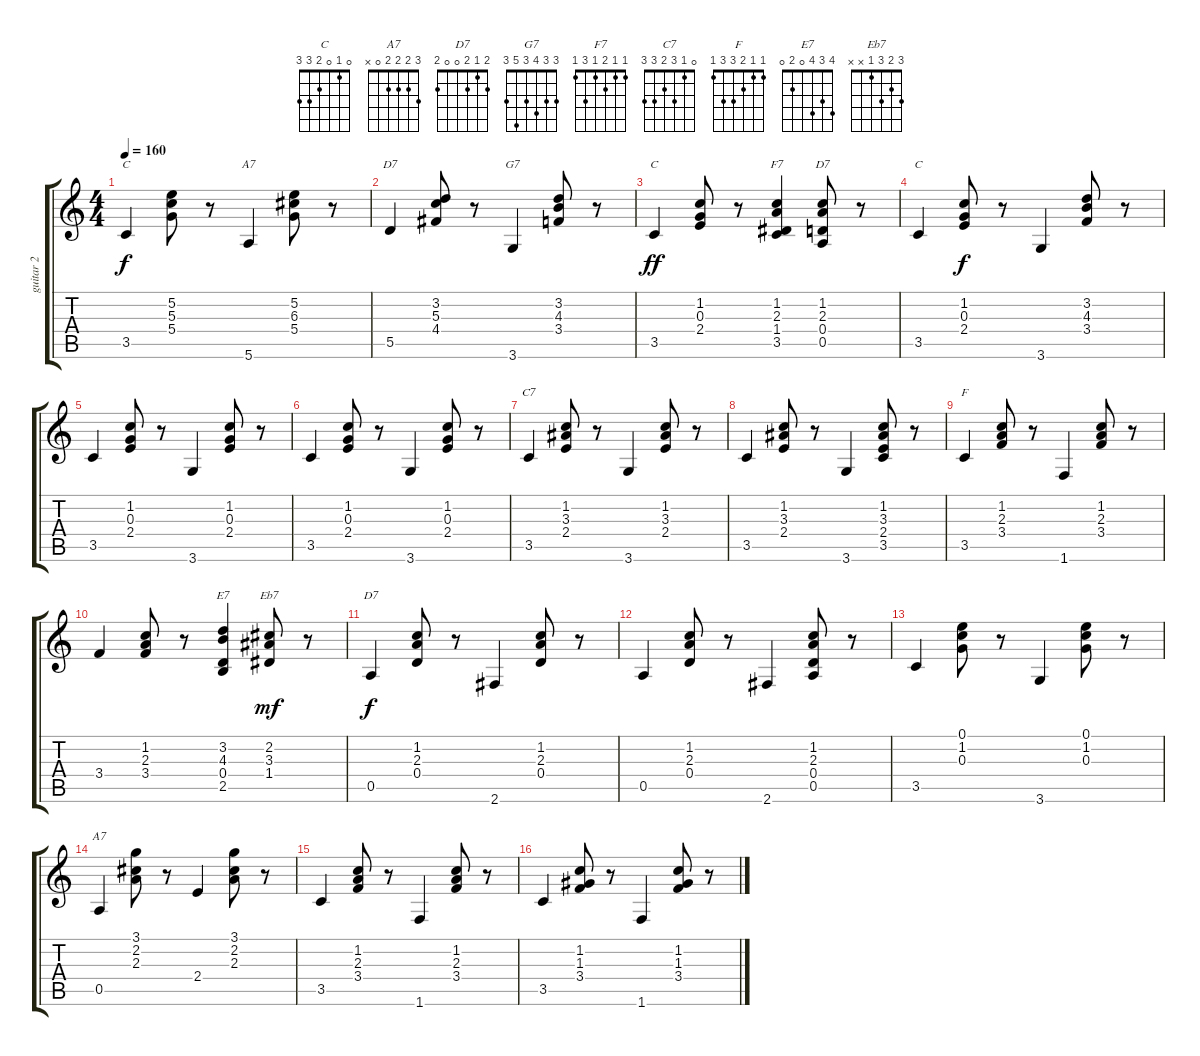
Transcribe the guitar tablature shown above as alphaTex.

\track ("guitar 2" "guitar 2") {instrument acousticguitarnylon}
\staff {score tabs}
\tuning (E4 B3 G3 D3 A2 E2) {hide}
\chord ("C" 3 5 5 5 3 3)
\chord ("A7" 5 5 6 5 7 5) {firstfret 5}
\chord ("D7" x 3 5 4 5 x)
\chord ("G7" 3 3 4 3 5 3)
\chord ("C" 0 1 0 2 3 x)
\chord ("F7" 1 1 2 1 3 1)
\chord ("D7" 2 1 2 0 0 x)
\chord ("C" 0 1 0 2 3 3)
\chord ("C7" 0 1 3 2 3 3)
\chord ("F" 1 1 2 3 3 1)
\chord ("E7" 4 3 4 0 2 0)
\chord ("Eb7" 3 2 3 1 x x)
\chord ("D7" 2 1 2 0 0 2)
\chord ("A7" 3 2 2 2 0 x)
\ts (4 4)
\tempo 160
\clef g2
\ks c
3.5.4{ch "C" dy f} (5.2 5.3 5.4).8 r.8 5.6.4{ch "A7"} (5.2 6.3 5.4).8 r.8 |
5.5.4{ch "D7"} (3.2 5.3 4.4).8 r.8 3.6.4{ch "G7"} (3.2 4.3 3.4).8 r.8 |
3.5.4{ch "C" dy ff} (1.2 0.3 2.4).8 r.8 (1.2 2.3 1.4 3.5).4{ch "F7"} (1.2 2.3 0.4 0.5).8{ch "D7"} r.8 |
3.5.4{ch "C"} (1.2 0.3 2.4).8{dy f} r.8 3.6.4 (3.2 4.3 3.4).8 r.8 |
3.5.4 (1.2 0.3 2.4).8 r.8 3.6.4 (1.2 0.3 2.4).8 r.8 |
3.5.4 (1.2 0.3 2.4).8 r.8 3.6.4 (1.2 0.3 2.4).8 r.8 |
3.5.4{ch "C7"} (1.2 3.3 2.4).8 r.8 3.6.4 (1.2 3.3 2.4).8 r.8 |
3.5.4 (1.2 3.3 2.4).8 r.8 3.6.4 (1.2 3.3 2.4 3.5).8 r.8 |
3.5.4{ch "F"} (1.2 2.3 3.4).8 r.8 1.6.4 (1.2 2.3 3.4).8 r.8 |
3.4.4 (1.2 2.3 3.4).8 r.8 (3.2 4.3 0.4 2.5).4{ch "E7"} (2.2 3.3 1.4).8{ch "Eb7" dy mf} r.8 |
0.5.4{ch "D7" dy f} (1.2 2.3 0.4).8 r.8 2.6.4 (1.2 2.3 0.4).8 r.8 |
0.5.4 (1.2 2.3 0.4).8 r.8 2.6.4 (1.2 2.3 0.4 0.5).8 r.8 |
3.5.4 (0.1 1.2 0.3).8 r.8 3.6.4 (0.1 1.2 0.3).8 r.8 |
0.5.4{ch "A7"} (3.1 2.2 2.3).8 r.8 2.4.4 (3.1 2.2 2.3).8 r.8 |
3.5.4 (1.2 2.3 3.4).8 r.8 1.6.4 (1.2 2.3 3.4).8 r.8 |
3.5.4 (1.2 1.3 3.4).8 r.8 1.6.4 (1.2 1.3 3.4).8 r.8
